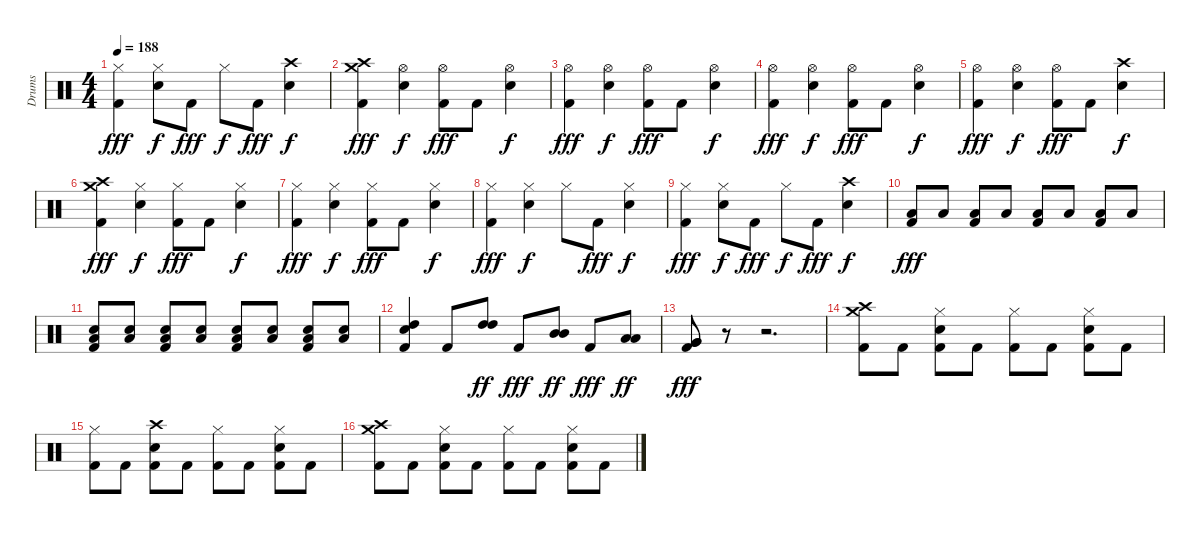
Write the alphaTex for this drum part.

\track ("Drums" "Drums") {instrument percussion}
\staff {score}
\articulation defaults
\ts (4 4)
\tempo 188
\clef neutral
\ks c
("Hi-Hat (closed)" "Kick (hit) 2").4{dy fff} ("Hi-Hat (closed)" "Electric Snare (hit)").8{dy f} "Kick (hit) 2".8{dy fff} "Hi-Hat (closed)".8{dy f} "Kick (hit) 2".8{dy fff} ("Crash high (hit)" "Electric Snare (hit)").4{dy f} |
("Crash medium (hit)" "Crash high (hit)" "Kick (hit) 2").4{dy fff} ("Hi-Hat (open)" "Electric Snare (hit)").4{dy f} ("Hi-Hat (open)" "Kick (hit) 2").8{dy fff} "Kick (hit) 2".8 ("Hi-Hat (open)" "Electric Snare (hit)").4{dy f} |
("Hi-Hat (open)" "Kick (hit) 2").4{dy fff} ("Hi-Hat (open)" "Electric Snare (hit)").4{dy f} ("Hi-Hat (open)" "Kick (hit) 2").8{dy fff} "Kick (hit) 2".8 ("Hi-Hat (open)" "Electric Snare (hit)").4{dy f} |
("Hi-Hat (open)" "Kick (hit) 2").4{dy fff} ("Hi-Hat (open)" "Electric Snare (hit)").4{dy f} ("Hi-Hat (open)" "Kick (hit) 2").8{dy fff} "Kick (hit) 2".8 ("Hi-Hat (open)" "Electric Snare (hit)").4{dy f} |
("Hi-Hat (open)" "Kick (hit) 2").4{dy fff} ("Hi-Hat (open)" "Electric Snare (hit)").4{dy f} ("Hi-Hat (open)" "Kick (hit) 2").8{dy fff} "Kick (hit) 2".8 ("Crash high (hit)" "Electric Snare (hit)").4{dy f} |
("Crash medium (hit)" "Crash high (hit)" "Kick (hit) 2").4{dy fff} ("Hi-Hat (closed)" "Electric Snare (hit)").4{dy f} ("Hi-Hat (closed)" "Kick (hit) 2").8{dy fff} "Kick (hit) 2".8 ("Hi-Hat (closed)" "Electric Snare (hit)").4{dy f} |
("Hi-Hat (closed)" "Kick (hit) 2").4{dy fff} ("Hi-Hat (closed)" "Electric Snare (hit)").4{dy f} ("Hi-Hat (closed)" "Kick (hit) 2").8{dy fff} "Kick (hit) 2".8 ("Hi-Hat (closed)" "Electric Snare (hit)").4{dy f} |
("Hi-Hat (closed)" "Kick (hit) 2").4{dy fff} ("Hi-Hat (closed)" "Electric Snare (hit)").4{dy f} "Hi-Hat (closed)".8 "Kick (hit) 2".8{dy fff} ("Hi-Hat (closed)" "Electric Snare (hit)").4{dy f} |
("Hi-Hat (closed)" "Kick (hit) 2").4{dy fff} ("Hi-Hat (closed)" "Electric Snare (hit)").8{dy f} "Kick (hit) 2".8{dy fff} "Hi-Hat (closed)".8{dy f} "Kick (hit) 2".8{dy fff} ("Crash high (hit)" "Electric Snare (hit)").4{dy f} |
("Low Floor Tom (hit)" "Kick (hit) 2").8{dy fff} "Low Floor Tom (hit)".8 ("Low Floor Tom (hit)" "Kick (hit) 2").8 "Low Floor Tom (hit)".8 ("Low Floor Tom (hit)" "Kick (hit) 2").8 "Low Floor Tom (hit)".8 ("Low Floor Tom (hit)" "Kick (hit) 2").8 "Low Floor Tom (hit)".8 |
("Electric Snare (hit)" "Low Floor Tom (hit)" "Kick (hit) 2").8 ("Electric Snare (hit)" "Low Floor Tom (hit)").8 ("Electric Snare (hit)" "Low Floor Tom (hit)" "Kick (hit) 2").8 ("Electric Snare (hit)" "Low Floor Tom (hit)").8 ("Electric Snare (hit)" "Low Floor Tom (hit)" "Kick (hit) 2").8 ("Electric Snare (hit)" "Low Floor Tom (hit)").8 ("Electric Snare (hit)" "Low Floor Tom (hit)" "Kick (hit) 2").8 ("Electric Snare (hit)" "Low Floor Tom (hit)").8 |
("Electric Snare (hit)" "High Tom (hit)" "Kick (hit) 2").4 "Kick (hit) 2".8 ("High Tom (hit)" "High Tom (hit)").8{dy ff} "Kick (hit) 2".8{dy fff} ("Mid Tom (hit)" "Mid Tom (hit)").8{dy ff} "Kick (hit) 2".8{dy fff} ("Low Tom (hit)" "Low Tom (hit)").8{dy ff} |
("Very Low Tom (hit)" "Very Low Tom (hit)" "Kick (hit) 2").8{dy fff} r.8 r.2{d} |
("Crash high (hit)" "Crash medium (hit)" "Kick (hit) 2").8 "Kick (hit) 2".8 ("Hi-Hat (closed)" "Electric Snare (hit)" "Kick (hit) 2").8 "Kick (hit) 2".8 ("Hi-Hat (closed)" "Kick (hit) 2").8 "Kick (hit) 2".8 ("Hi-Hat (closed)" "Electric Snare (hit)" "Kick (hit) 2").8 "Kick (hit) 2".8 |
("Hi-Hat (closed)" "Kick (hit) 2").8 "Kick (hit) 2".8 ("Crash high (hit)" "Electric Snare (hit)" "Kick (hit) 2").8 "Kick (hit) 2".8 ("Hi-Hat (closed)" "Kick (hit) 2").8 "Kick (hit) 2".8 ("Hi-Hat (closed)" "Electric Snare (hit)" "Kick (hit) 2").8 "Kick (hit) 2".8 |
("Crash high (hit)" "Crash medium (hit)" "Kick (hit) 2").8 "Kick (hit) 2".8 ("Hi-Hat (closed)" "Electric Snare (hit)" "Kick (hit) 2").8 "Kick (hit) 2".8 ("Hi-Hat (closed)" "Kick (hit) 2").8 "Kick (hit) 2".8 ("Hi-Hat (closed)" "Electric Snare (hit)" "Kick (hit) 2").8 "Kick (hit) 2".8
